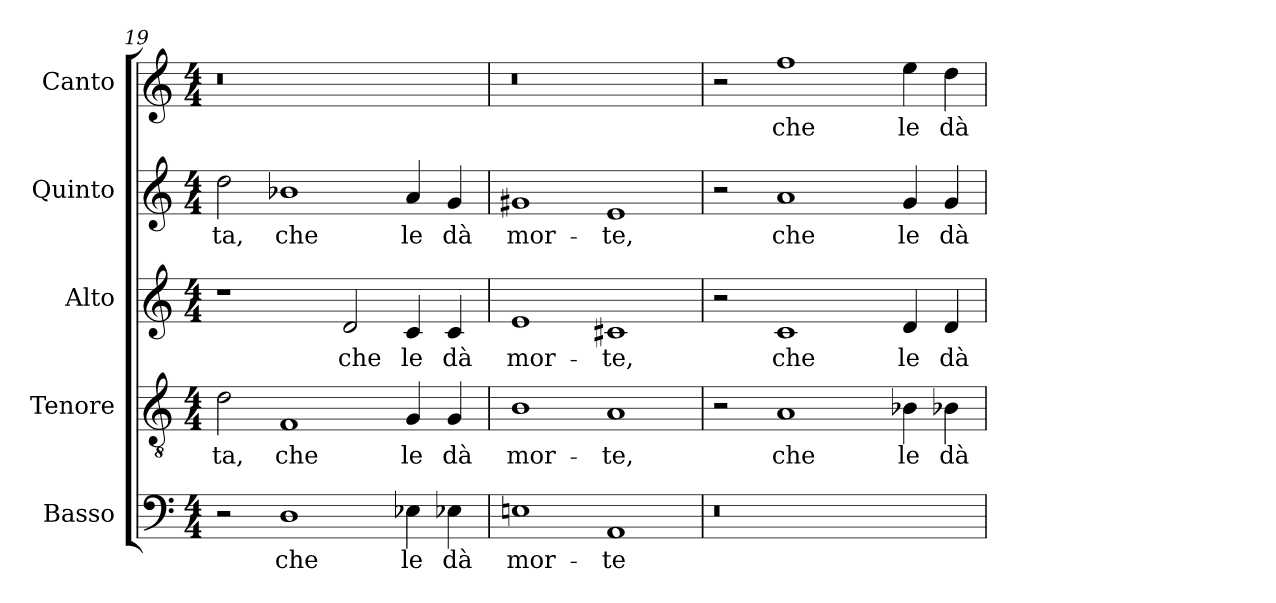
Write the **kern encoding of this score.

**kern	**text	**kern	**text	**kern	**text	**kern	**text	**kern	**text
*part5	*part5	*part4	*part4	*part3	*part3	*part2	*part2	*part1	*part1
*staff5	*staff5	*staff4	*staff4	*staff3	*staff3	*staff2	*staff2	*staff1	*staff1
*I"Basso	*	*I"Tenore	*	*I"Alto	*	*I"Quinto	*	*I"Canto	*
*I'B.	*	*I'T.	*	*	*	*	*	*	*
*clefF4	*	*clefGv2	*	*clefG2	*	*clefG2	*	*clefG2	*
*k[]	*	*k[]	*	*k[]	*	*k[]	*	*k[]	*
*C:	*	*C:	*	*C:	*	*C:	*	*C:	*
*M4/4	*	*M4/4	*	*M4/4	*	*M4/4	*	*M4/4	*
=19	=19	=19	=19	=19	=19	=19	=19	=19	=19
!	!	!	!	!	!	!	!	!LO:N:vis=0	!
2r	.	2d\	-ta,	1r	.	2dd\	-ta,	1r	.
1D\	che	1F/	che	.	.	1b-X\	che	.	.
.	.	.	.	2d/	che	.	.	1ryy	.
4E-X\	le	4G/	le	4c/	le	4a/	le	.	.
4E-X\	dà	4G/	dà	4c/	dà	4g/	dà	.	.
=20	=20	=20	=20	=20	=20	=20	=20	=20	=20
!	!	!	!	!	!	!	!	!LO:N:vis=0	!
1En\	mor-	1B\	mor-	1e/	mor-	1g#X/	mor-	1r	.
1AA/	-te	1A/	-te,	1c#X/	-te,	1e/	-te,	1ryy	.
=21	=21	=21	=21	=21	=21	=21	=21	=21	=21
!LO:N:vis=0	!	!	!	!	!	!	!	!	!
1r	.	2r	.	2r	.	2r	.	2r	.
.	.	1A/	che	1c/	che	1a/	che	1ff\	che
1ryy	.	.	.	.	.	.	.	.	.
.	.	4B-X\	le	4d/	le	4g/	le	4ee\	le
.	.	4B-X\	dà	4d/	dà	4g/	dà	4dd\	dà
=	=	=	=	=	=	=	=	=	=
*-	*-	*-	*-	*-	*-	*-	*-	*-	*-
